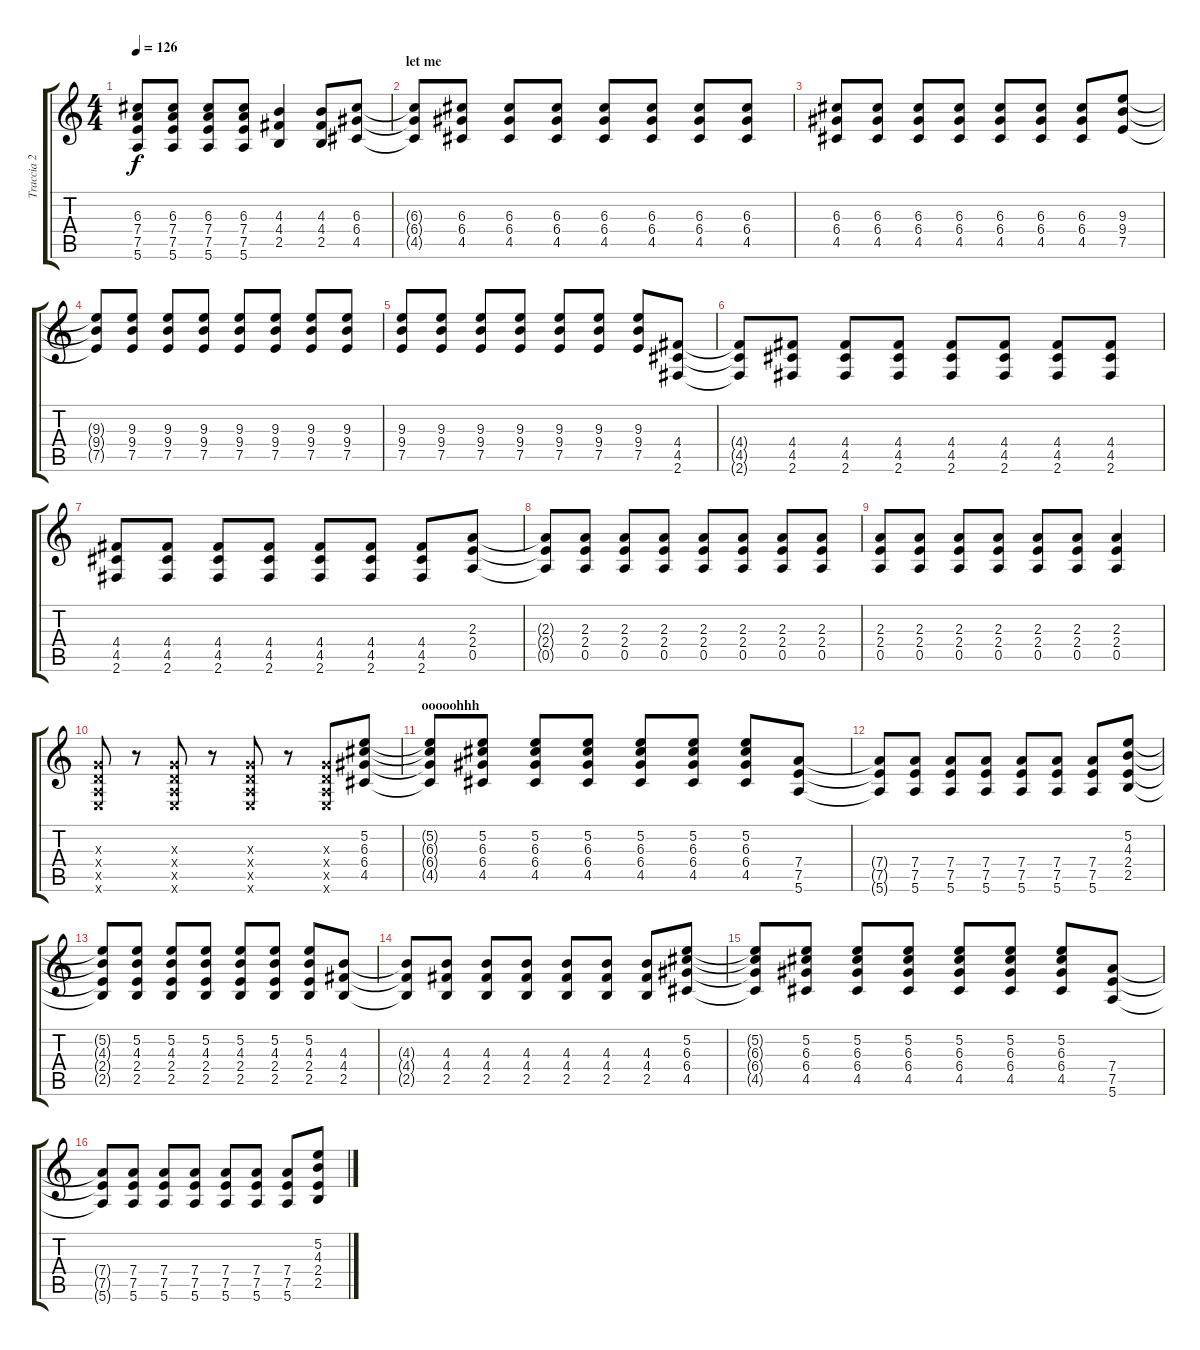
\track ("Traccia 2" "Traccia 2") {instrument distortionguitar}
\staff {score tabs}
\tuning (E4 B3 G3 D3 A2 E2) {hide}
\ts (4 4)
\tempo 126
\clef g2
\ks c
(6.3{t} 7.4{t} 7.5{t} 5.6{t}).8{dy f} (6.3 7.4 7.5 5.6).8 (6.3 7.4 7.5 5.6).8 (6.3 7.4 7.5 5.6).8 (4.3 4.4 2.5).4 (4.3 4.4 2.5).8 (6.3 6.4 4.5).8 |
\section ("" "let me")
(6.3{t} 6.4{t} 4.5{t}).8 (6.3 6.4 4.5).8 (6.3 6.4 4.5).8 (6.3 6.4 4.5).8 (6.3 6.4 4.5).8 (6.3 6.4 4.5).8 (6.3 6.4 4.5).8 (6.3 6.4 4.5).8 |
(6.3 6.4 4.5).8 (6.3 6.4 4.5).8 (6.3 6.4 4.5).8 (6.3 6.4 4.5).8 (6.3 6.4 4.5).8 (6.3 6.4 4.5).8 (6.3 6.4 4.5).8 (9.3 9.4 7.5).8 |
(9.3{t} 9.4{t} 7.5{t}).8 (9.3 9.4 7.5).8 (9.3 9.4 7.5).8 (9.3 9.4 7.5).8 (9.3 9.4 7.5).8 (9.3 9.4 7.5).8 (9.3 9.4 7.5).8 (9.3 9.4 7.5).8 |
(9.3 9.4 7.5).8 (9.3 9.4 7.5).8 (9.3 9.4 7.5).8 (9.3 9.4 7.5).8 (9.3 9.4 7.5).8 (9.3 9.4 7.5).8 (9.3 9.4 7.5).8 (4.4 4.5 2.6).8 |
(4.4{t} 4.5{t} 2.6{t}).8 (4.4 4.5 2.6).8 (4.4 4.5 2.6).8 (4.4 4.5 2.6).8 (4.4 4.5 2.6).8 (4.4 4.5 2.6).8 (4.4 4.5 2.6).8 (4.4 4.5 2.6).8 |
(4.4 4.5 2.6).8 (4.4 4.5 2.6).8 (4.4 4.5 2.6).8 (4.4 4.5 2.6).8 (4.4 4.5 2.6).8 (4.4 4.5 2.6).8 (4.4 4.5 2.6).8 (2.3 2.4 0.5).8 |
(2.3{t} 2.4{t} 0.5{t}).8 (2.3 2.4 0.5).8 (2.3 2.4 0.5).8 (2.3 2.4 0.5).8 (2.3 2.4 0.5).8 (2.3 2.4 0.5).8 (2.3 2.4 0.5).8 (2.3 2.4 0.5).8 |
(2.3 2.4 0.5).8 (2.3 2.4 0.5).8 (2.3 2.4 0.5).8 (2.3 2.4 0.5).8 (2.3 2.4 0.5).8 (2.3 2.4 0.5).8 (2.3 2.4 0.5).4 |
(0.3{x} 0.4{x} 0.5{x} 0.6{x}).8 r.8 (0.3{x} 0.4{x} 0.5{x} 0.6{x}).8 r.8 (0.3{x} 0.4{x} 0.5{x} 0.6{x}).8 r.8 (0.3{x} 0.4{x} 0.5{x} 0.6{x}).8 (5.2 6.3 6.4 4.5).8 |
\section ("" "ooooohhh")
(5.2{t} 6.3{t} 6.4{t} 4.5{t}).8 (5.2 6.3 6.4 4.5).8 (5.2 6.3 6.4 4.5).8 (5.2 6.3 6.4 4.5).8 (5.2 6.3 6.4 4.5).8 (5.2 6.3 6.4 4.5).8 (5.2 6.3 6.4 4.5).8 (7.4 7.5 5.6).8 |
(7.4{t} 7.5{t} 5.6{t}).8 (7.4 7.5 5.6).8 (7.4 7.5 5.6).8 (7.4 7.5 5.6).8 (7.4 7.5 5.6).8 (7.4 7.5 5.6).8 (7.4 7.5 5.6).8 (5.2 4.3 2.4 2.5).8 |
(5.2{t} 4.3{t} 2.4{t} 2.5{t}).8 (5.2 4.3 2.4 2.5).8 (5.2 4.3 2.4 2.5).8 (5.2 4.3 2.4 2.5).8 (5.2 4.3 2.4 2.5).8 (5.2 4.3 2.4 2.5).8 (5.2 4.3 2.4 2.5).8 (4.3 4.4 2.5).8 |
(4.3{t} 4.4{t} 2.5{t}).8 (4.3 4.4 2.5).8 (4.3 4.4 2.5).8 (4.3 4.4 2.5).8 (4.3 4.4 2.5).8 (4.3 4.4 2.5).8 (4.3 4.4 2.5).8 (5.2 6.3 6.4 4.5).8 |
(5.2{t} 6.3{t} 6.4{t} 4.5{t}).8 (5.2 6.3 6.4 4.5).8 (5.2 6.3 6.4 4.5).8 (5.2 6.3 6.4 4.5).8 (5.2 6.3 6.4 4.5).8 (5.2 6.3 6.4 4.5).8 (5.2 6.3 6.4 4.5).8 (7.4 7.5 5.6).8 |
(7.4{t} 7.5{t} 5.6{t}).8 (7.4 7.5 5.6).8 (7.4 7.5 5.6).8 (7.4 7.5 5.6).8 (7.4 7.5 5.6).8 (7.4 7.5 5.6).8 (7.4 7.5 5.6).8 (5.2 4.3 2.4 2.5).8
